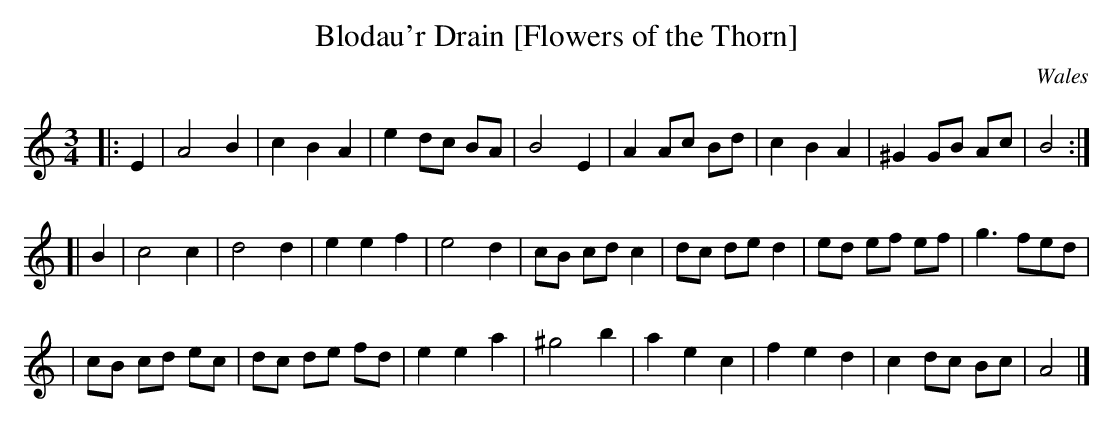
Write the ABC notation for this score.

X:1
T:Blodau'r Drain [Flowers of the Thorn]
O:Wales
M:3/4
L:1/8
K:Am
|: E2 \
| A4 B2 | c2 B2 A2 | e2 dc BA | B4 E2 \
| A2 Ac Bd | c2 B2 A2 | ^G2 GB Ac | B4 :|
[| B2 \
| c4 c2 | d4 d2 | e2 e2 f2 | e4 d2 \
| cB cd c2 | dc de d2 | ed ef ef | g3 fed |
| cB cd ec | dc de fd | e2 e2 a2 | ^g4 b2 \
| a2 e2 c2 | f2 e2 d2 | c2 dc Bc | A4 |]
